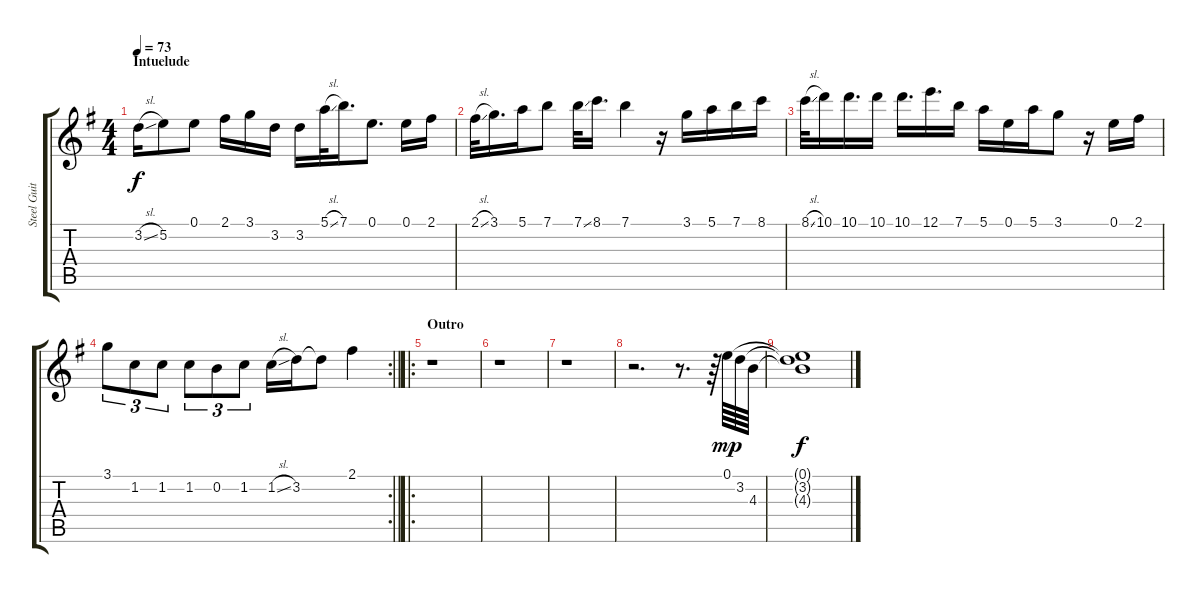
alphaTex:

\track ("Steel Guitar 1" "Steel Guit") {instrument acousticguitarsteel}
\staff {score tabs}
\tuning (E4 B3 G3 D3 A2 E2) {hide}
\ts (4 4)
\section ("" "Intuelude")
\tempo 73
\clef g2
\ks g
3.2{sl}.16{dy f} 5.2.8 0.1.8 2.1.16 3.1.16 3.2.16 3.2.16 5.1{sl}.32 7.1.16{d} 0.1.8{d} 0.1.16 2.1.16 |
2.1{sl}.32 3.1.16{d} 5.1.16 7.1.8 7.1{ss}.32 8.1.16{d} 7.1.4 r.16 3.1.16 5.1.16 7.1.16 8.1.16 |
8.1{sl}.32 10.1.16 10.1.16{d} 10.1.16 10.1.16{d} 12.1.16{d} 7.1.16 5.1.16 0.1.16 5.1.16 3.1.8 r.16 0.1.16 2.1.16 |
\rc 2
\barLineRight lightlight
3.1.8{tu (3 2)} 1.2.8{tu (3 2)} 1.2.8{tu (3 2)} 1.2.8{tu (3 2)} 0.2.8{tu (3 2)} 1.2.8{tu (3 2)} 1.2{sl}.16 3.2.16 3.2{t}.8 2.1.4 |
\ro
\section ("" "Outro")
r.1 |
r.1 |
r.1 |
r.2{d} r.8{d} r.64 0.1.64{dy mp} 3.2.64 4.3.64 |
(0.1{t} 3.2{t} 4.3{t}).1{dy f}
